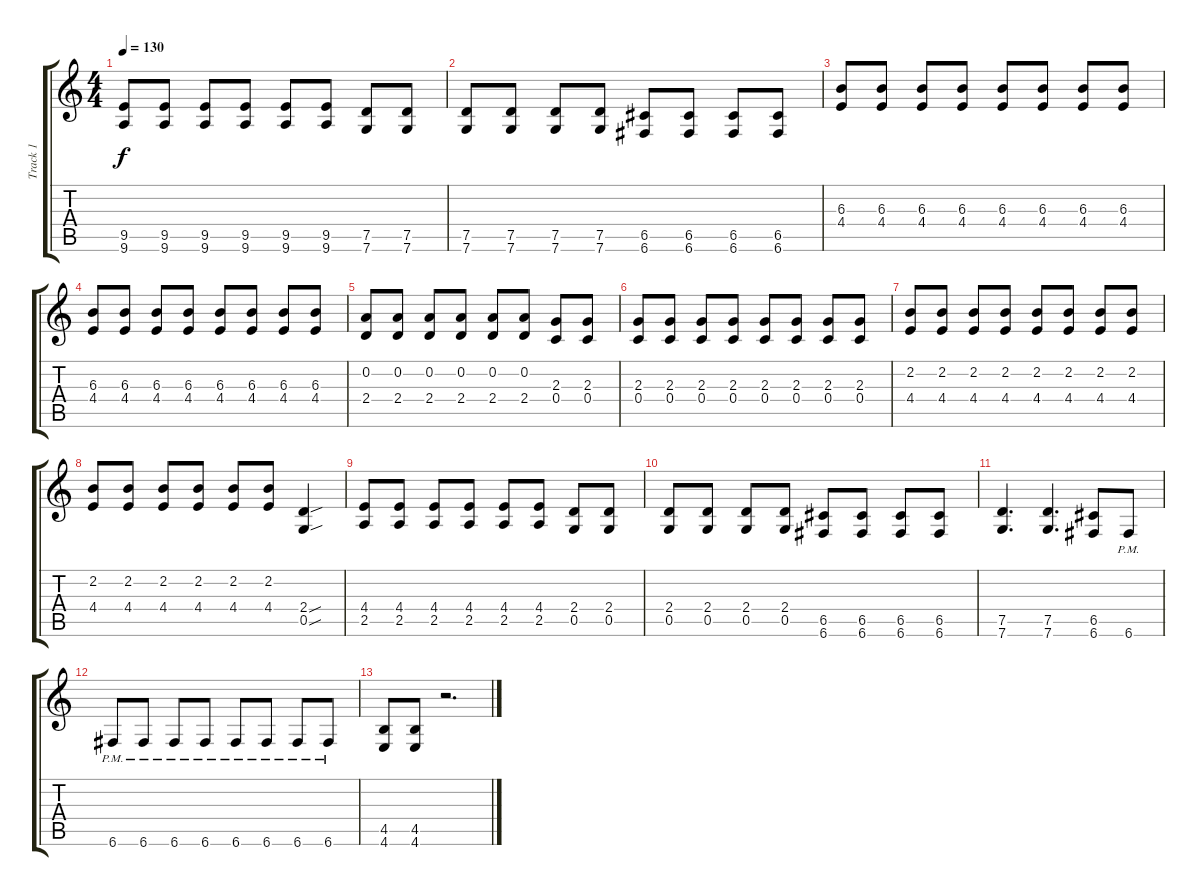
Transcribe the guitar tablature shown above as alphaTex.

\track ("Track 1" "Track 1") {instrument overdrivenguitar}
\staff {score tabs}
\tuning (D4 A3 F3 C3 G2 C2) {hide}
\ts (4 4)
\tempo 130
\clef g2
\ks c
(9.5 9.6).8{dy f} (9.5 9.6).8 (9.5 9.6).8 (9.5 9.6).8 (9.5 9.6).8 (9.5 9.6).8 (7.5 7.6).8 (7.5 7.6).8 |
(7.5 7.6).8 (7.5 7.6).8 (7.5 7.6).8 (7.5 7.6).8 (6.5 6.6).8 (6.5 6.6).8 (6.5 6.6).8 (6.5 6.6).8 |
(6.3 4.4).8 (6.3 4.4).8 (6.3 4.4).8 (6.3 4.4).8 (6.3 4.4).8 (6.3 4.4).8 (6.3 4.4).8 (6.3 4.4).8 |
(6.3 4.4).8 (6.3 4.4).8 (6.3 4.4).8 (6.3 4.4).8 (6.3 4.4).8 (6.3 4.4).8 (6.3 4.4).8 (6.3 4.4).8 |
(0.2 2.4).8 (0.2 2.4).8 (0.2 2.4).8 (0.2 2.4).8 (0.2 2.4).8 (0.2 2.4).8 (2.3 0.4).8 (2.3 0.4).8 |
(2.3 0.4).8 (2.3 0.4).8 (2.3 0.4).8 (2.3 0.4).8 (2.3 0.4).8 (2.3 0.4).8 (2.3 0.4).8 (2.3 0.4).8 |
(2.2 4.4).8 (2.2 4.4).8 (2.2 4.4).8 (2.2 4.4).8 (2.2 4.4).8 (2.2 4.4).8 (2.2 4.4).8 (2.2 4.4).8 |
(2.2 4.4).8 (2.2 4.4).8 (2.2 4.4).8 (2.2 4.4).8 (2.2 4.4).8 (2.2 4.4).8 (2.4{sou} 0.5{sou}).4 |
(4.4 2.5).8 (4.4 2.5).8 (4.4 2.5).8 (4.4 2.5).8 (4.4 2.5).8 (4.4 2.5).8 (2.4 0.5).8 (2.4 0.5).8 |
(2.4 0.5).8 (2.4 0.5).8 (2.4 0.5).8 (2.4 0.5).8 (6.5 6.6).8 (6.5 6.6).8 (6.5 6.6).8 (6.5 6.6).8 |
(7.5 7.6).4{d} (7.5 7.6).4{d} (6.5 6.6).8 6.6{pm}.8 |
6.6{pm}.8 6.6{pm}.8 6.6{pm}.8 6.6{pm}.8 6.6{pm}.8 6.6{pm}.8 6.6{pm}.8 6.6{pm}.8 |
(4.5 4.6).8 (4.5 4.6).8 r.2{d}
